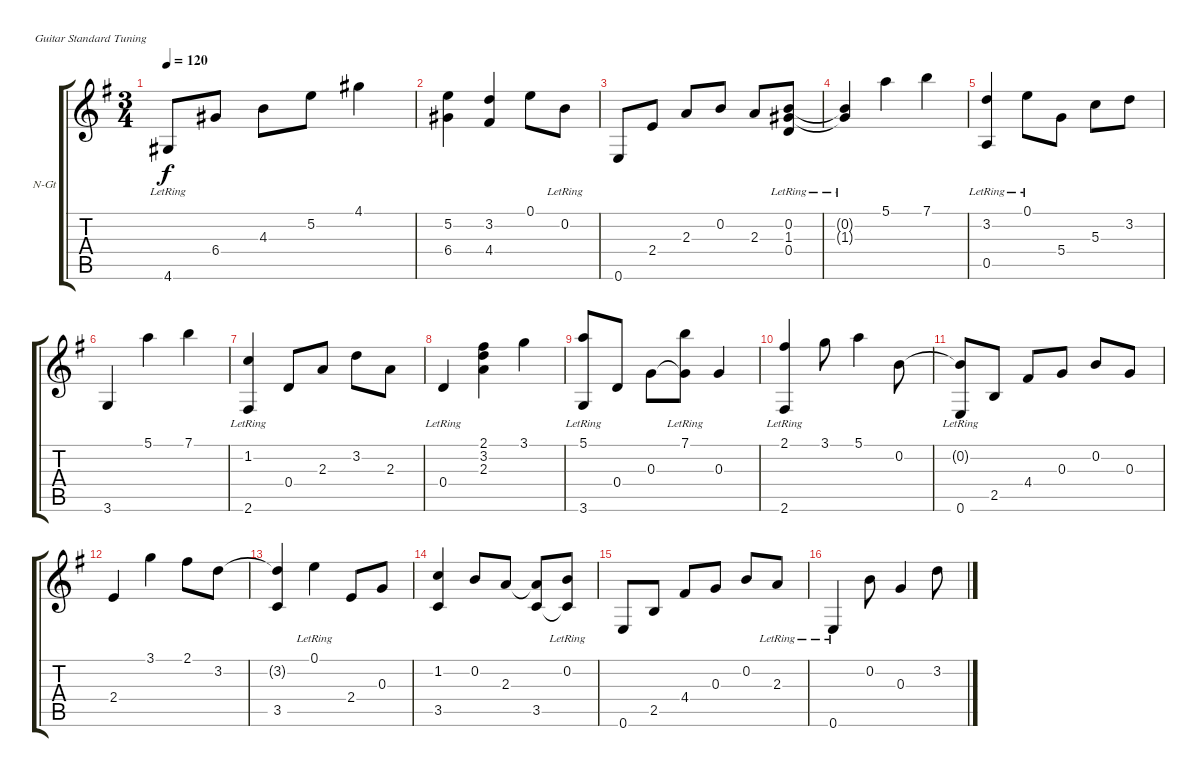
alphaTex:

\bracketExtendMode groupsimilarinstruments
\firstSystemTrackNameOrientation horizontal
\otherSystemsTrackNameOrientation horizontal
\track ("Track 1" "N-Gt") {instrument acousticguitarnylon}
\staff {score tabs}
\tuning (E4 B3 G3 D3 A2 E2)
\ts (3 4)
\tempo 120
\clef g2
\ks g
4.6{lr}.8{dy f} 6.4.8 4.3.8 5.2.8 4.1.4 |
(5.2 6.4).4 (3.2 4.4).4 0.1.8 0.2{lr}.8 |
0.6.8 2.4.8 2.3.8 0.2.8 2.3.8 (0.2{lr} 1.3{lr} 0.4{lr}).8 |
(0.2{lr t} 1.3{lr t}).4 5.1.4 7.1.4 |
(3.2 0.5{lr}).4 0.1{lr}.8 5.4.8 5.3.8 3.2.8 |
3.6.4 5.1.4 7.1.4 |
(1.2{lr} 2.6{lr}).4 0.4.8 2.3.8 3.2.8 2.3.8 |
0.4{lr}.4 (2.1 3.2 2.3).4 3.1.4 |
(5.1{lr} 3.6).8 0.4.8 0.3.8 (7.1{lr} 0.3{t}).8 0.3.4 |
(2.1 2.6{lr}).4 3.1.8 5.1.4 0.2.8 |
(0.2{t} 0.6{lr}).8 2.5.8 4.4.8 0.3.8 0.2.8 0.3.8 |
2.4.4 3.1.4 2.1.8 3.2.8 |
(3.2{t} 3.5).4 0.1{lr}.4 2.4.8 0.3.8 |
(1.2 3.5).4 0.2.8 2.3.8 (2.3{t} 3.5).8 (0.2{lr} 3.5{t}).8 |
0.6.8 2.5.8 4.4.8 0.3.8 0.2.8 2.3{lr}.8 |
0.6{lr}.4 0.2.8 0.3.4 3.2.8
